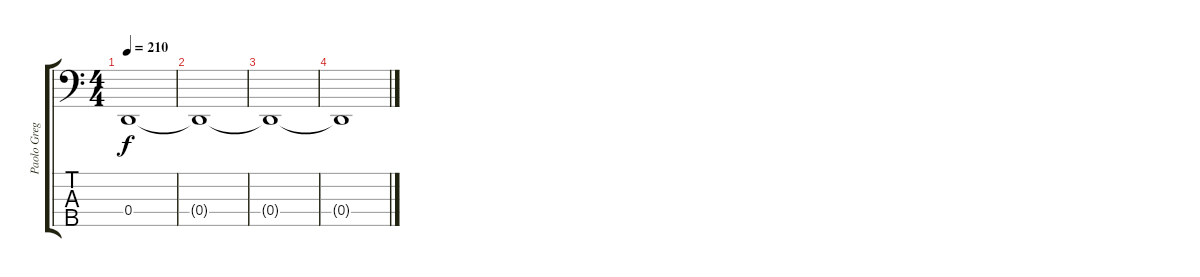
\track ("Paolo Gregoletto" "Paolo Greg") {instrument electricbasspick}
\staff {score tabs}
\tuning (G2 D2 A1 D1 B0) {hide}
\ts (4 4)
\tempo 210
\clef f4
\ks c
0.4.1{dy f} |
0.4{t}.1 |
0.4{t}.1 |
0.4{t}.1
